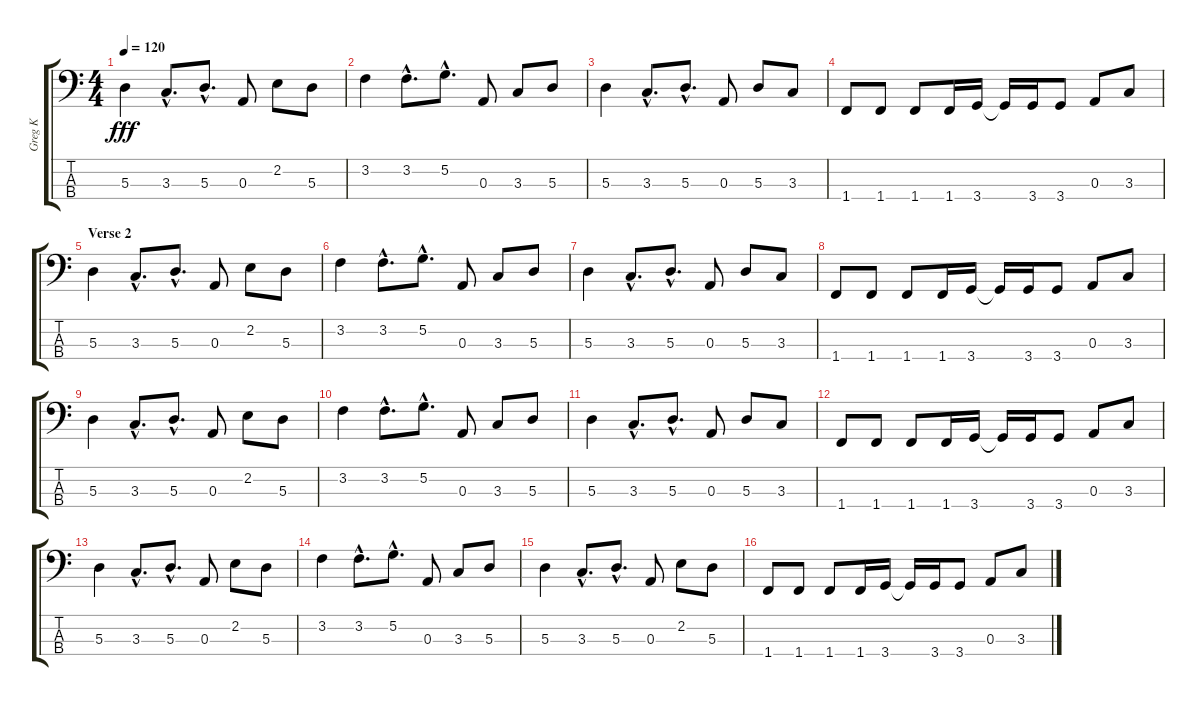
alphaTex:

\track ("Greg K" "Greg K") {instrument electricbasspick}
\staff {score tabs}
\tuning (G2 D2 A1 E1) {hide}
\ts (4 4)
\tempo 120
\clef f4
\ks c
5.3.4{dy fff} 3.3{hac}.8{d} 5.3{hac}.8{d} 0.3.8 2.2.8 5.3.8 |
3.2.4 3.2{hac}.8{d} 5.2{hac}.8{d} 0.3.8 3.3.8 5.3.8 |
5.3.4 3.3{hac}.8{d} 5.3{hac}.8{d} 0.3.8 5.3.8 3.3.8 |
1.4.8 1.4.8 1.4.8 1.4.16 3.4.16 3.4{t}.16 3.4.16 3.4.8 0.3.8 3.3.8 |
\section ("" "Verse 2")
5.3.4 3.3{hac}.8{d} 5.3{hac}.8{d} 0.3.8 2.2.8 5.3.8 |
3.2.4 3.2{hac}.8{d} 5.2{hac}.8{d} 0.3.8 3.3.8 5.3.8 |
5.3.4 3.3{hac}.8{d} 5.3{hac}.8{d} 0.3.8 5.3.8 3.3.8 |
1.4.8 1.4.8 1.4.8 1.4.16 3.4.16 3.4{t}.16 3.4.16 3.4.8 0.3.8 3.3.8 |
5.3.4 3.3{hac}.8{d} 5.3{hac}.8{d} 0.3.8 2.2.8 5.3.8 |
3.2.4 3.2{hac}.8{d} 5.2{hac}.8{d} 0.3.8 3.3.8 5.3.8 |
5.3.4 3.3{hac}.8{d} 5.3{hac}.8{d} 0.3.8 5.3.8 3.3.8 |
1.4.8 1.4.8 1.4.8 1.4.16 3.4.16 3.4{t}.16 3.4.16 3.4.8 0.3.8 3.3.8 |
5.3.4 3.3{hac}.8{d} 5.3{hac}.8{d} 0.3.8 2.2.8 5.3.8 |
3.2.4 3.2{hac}.8{d} 5.2{hac}.8{d} 0.3.8 3.3.8 5.3.8 |
5.3.4 3.3{hac}.8{d} 5.3{hac}.8{d} 0.3.8 2.2.8 5.3.8 |
1.4.8 1.4.8 1.4.8 1.4.16 3.4.16 3.4{t}.16 3.4.16 3.4.8 0.3.8 3.3.8
